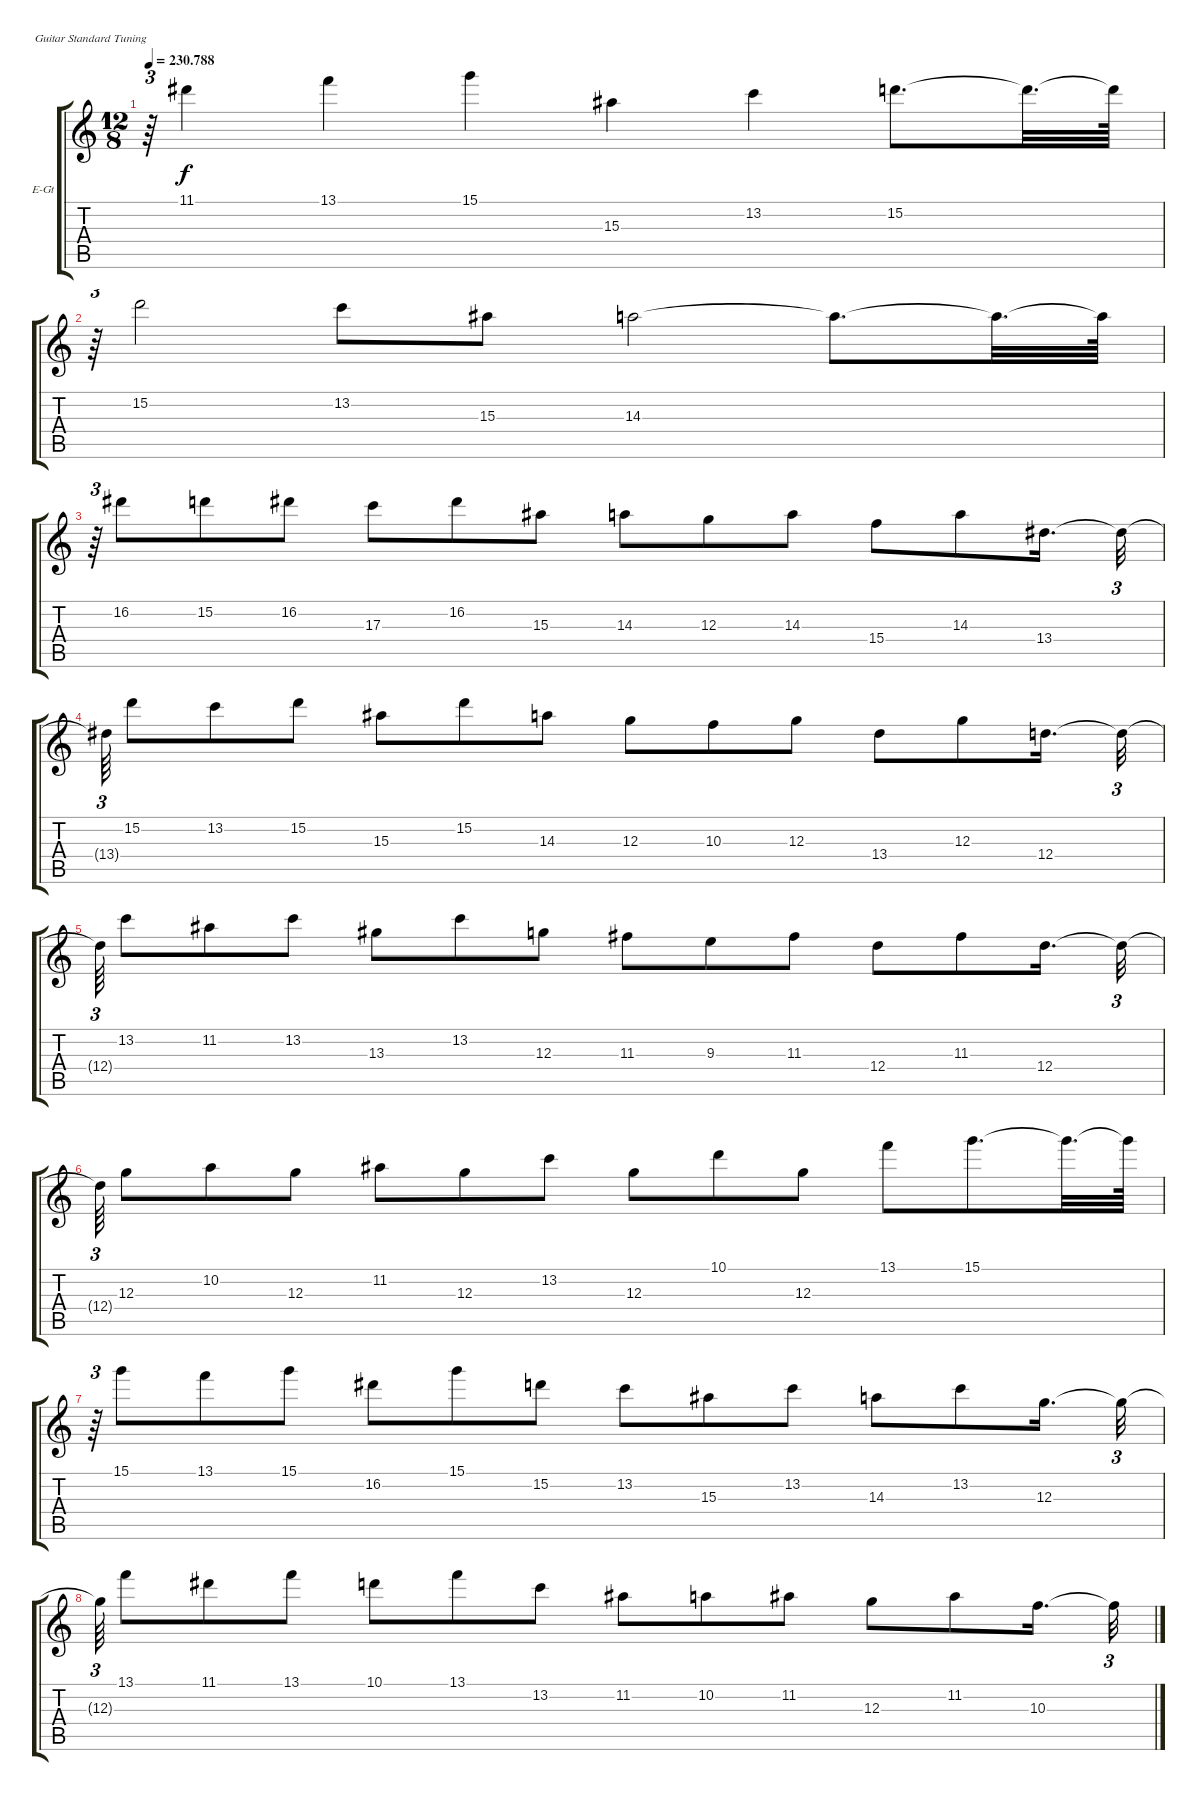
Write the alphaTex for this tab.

\bracketExtendMode groupsimilarinstruments
\firstSystemTrackNameOrientation horizontal
\otherSystemsTrackNameOrientation horizontal
\track ("Соло" "E-Gt") {instrument overdrivenguitar}
\staff {score tabs}
\tuning (E4 B3 G3 D3 A2 E2)
\ts (12 8)
\tempo
230.788
\accidentals auto
\clef g2
\ottava regular
\simile none
\ks c
r.64{tu (3 2) dy f} 11.1.4 13.1.4 15.1.4 15.3.4 13.2.4 15.2.8{d} 15.2{t}.32{d} 15.2{t}.64 |
r.64{tu (3 2)} 15.2.2 13.2.8 15.3.8 14.3.2 14.3{t}.8{d} 14.3{t}.32{d} 14.3{t}.64 |
r.64{tu (3 2)} 16.2.8 15.2.8 16.2.8 17.3.8 16.2.8 15.3.8 14.3.8 12.3.8 14.3.8 15.4.8 14.3.8 13.4.16{d} 13.4{t}.32{tu (3 2)} |
13.4{t}.64{tu (3 2)} 15.2.8 13.2.8 15.2.8 15.3.8 15.2.8 14.3.8 12.3.8 10.3.8 12.3.8 13.4.8 12.3.8 12.4.16{d} 12.4{t}.32{tu (3 2)} |
12.4{t}.64{tu (3 2)} 13.2.8 11.2.8 13.2.8 13.3.8 13.2.8 12.3.8 11.3.8 9.3.8 11.3.8 12.4.8 11.3.8 12.4.16{d} 12.4{t}.32{tu (3 2)} |
12.4{t}.64{tu (3 2)} 12.3.8 10.2.8 12.3.8 11.2.8 12.3.8 13.2.8 12.3.8 10.1.8 12.3.8 13.1.8 15.1.8{d} 15.1{t}.32{d} 15.1{t}.64 |
r.64{tu (3 2)} 15.1.8 13.1.8 15.1.8 16.2.8 15.1.8 15.2.8 13.2.8 15.3.8 13.2.8 14.3.8 13.2.8 12.3.16{d} 12.3{t}.32{tu (3 2)} |
12.3{t}.64{tu (3 2)} 13.1.8 11.1.8 13.1.8 10.1.8 13.1.8 13.2.8 11.2.8 10.2.8 11.2.8 12.3.8 11.2.8 10.3.16{d} 10.3{t}.32{tu (3 2)}
